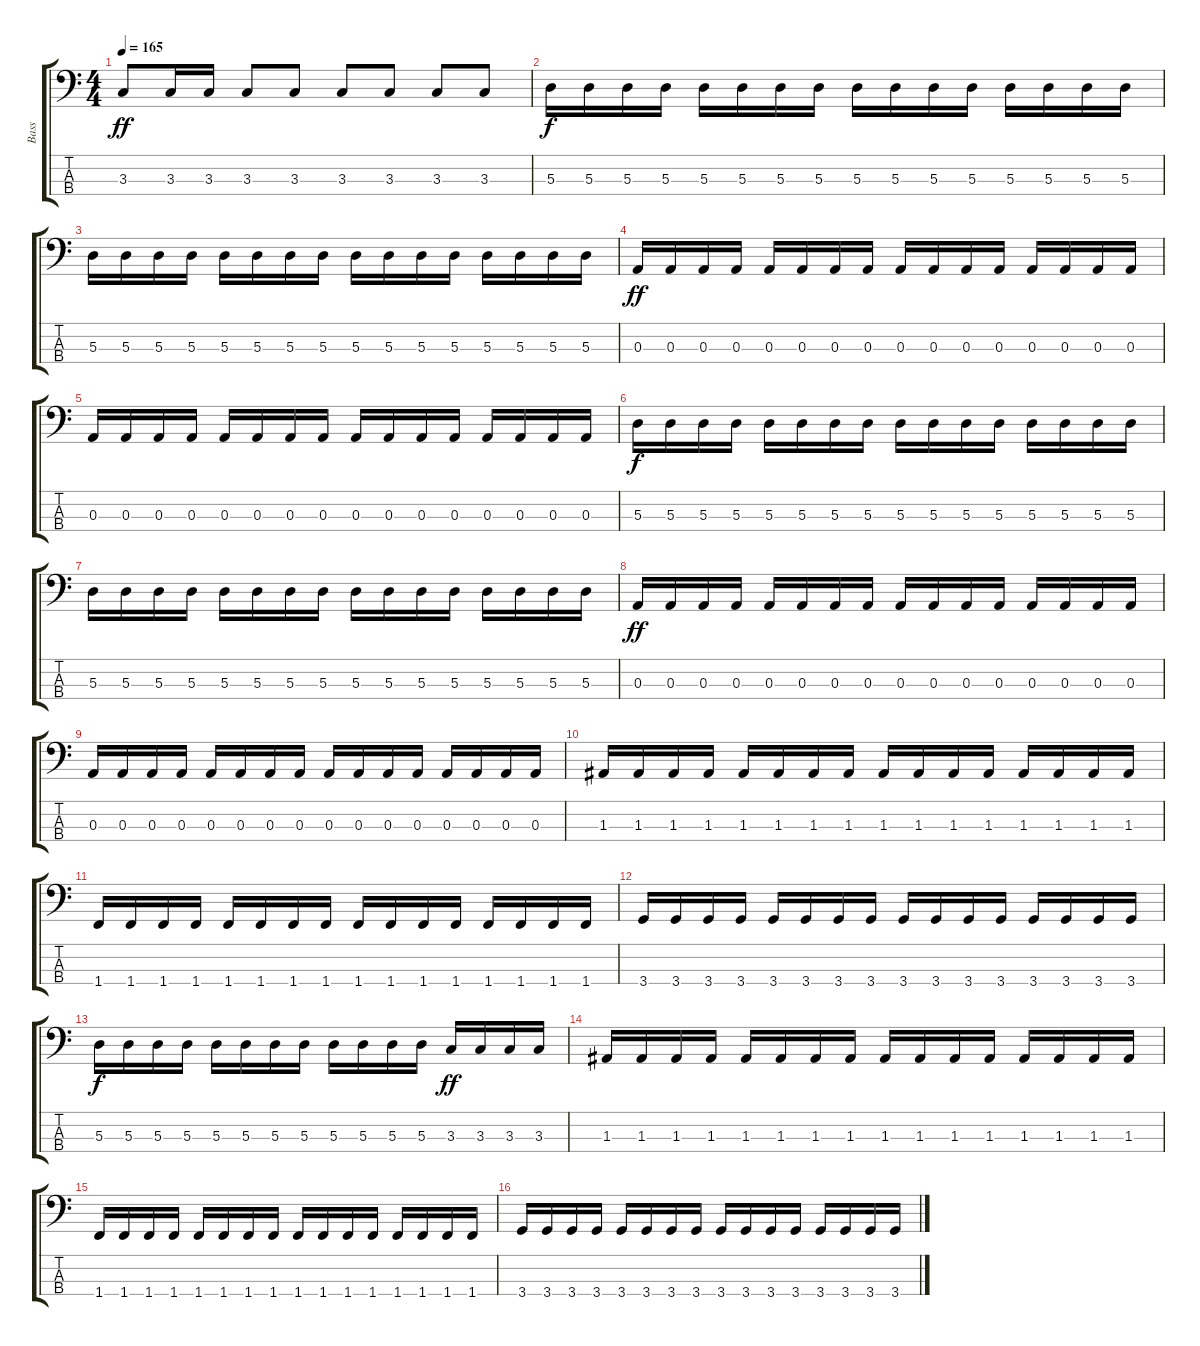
\track ("Bass " "Bass ") {instrument electricbassfinger}
\staff {score tabs}
\tuning (G2 D2 A1 E1) {hide}
\ts (4 4)
\tempo 165
\clef f4
\ks c
3.3.8{dy ff} 3.3.16 3.3.16 3.3.8 3.3.8 3.3.8 3.3.8 3.3.8 3.3.8 |
5.3.16{dy f} 5.3.16 5.3.16 5.3.16 5.3.16 5.3.16 5.3.16 5.3.16 5.3.16 5.3.16 5.3.16 5.3.16 5.3.16 5.3.16 5.3.16 5.3.16 |
5.3.16 5.3.16 5.3.16 5.3.16 5.3.16 5.3.16 5.3.16 5.3.16 5.3.16 5.3.16 5.3.16 5.3.16 5.3.16 5.3.16 5.3.16 5.3.16 |
0.3.16{dy ff} 0.3.16 0.3.16 0.3.16 0.3.16 0.3.16 0.3.16 0.3.16 0.3.16 0.3.16 0.3.16 0.3.16 0.3.16 0.3.16 0.3.16 0.3.16 |
0.3.16 0.3.16 0.3.16 0.3.16 0.3.16 0.3.16 0.3.16 0.3.16 0.3.16 0.3.16 0.3.16 0.3.16 0.3.16 0.3.16 0.3.16 0.3.16 |
5.3.16{dy f} 5.3.16 5.3.16 5.3.16 5.3.16 5.3.16 5.3.16 5.3.16 5.3.16 5.3.16 5.3.16 5.3.16 5.3.16 5.3.16 5.3.16 5.3.16 |
5.3.16 5.3.16 5.3.16 5.3.16 5.3.16 5.3.16 5.3.16 5.3.16 5.3.16 5.3.16 5.3.16 5.3.16 5.3.16 5.3.16 5.3.16 5.3.16 |
0.3.16{dy ff} 0.3.16 0.3.16 0.3.16 0.3.16 0.3.16 0.3.16 0.3.16 0.3.16 0.3.16 0.3.16 0.3.16 0.3.16 0.3.16 0.3.16 0.3.16 |
0.3.16 0.3.16 0.3.16 0.3.16 0.3.16 0.3.16 0.3.16 0.3.16 0.3.16 0.3.16 0.3.16 0.3.16 0.3.16 0.3.16 0.3.16 0.3.16 |
1.3.16 1.3.16 1.3.16 1.3.16 1.3.16 1.3.16 1.3.16 1.3.16 1.3.16 1.3.16 1.3.16 1.3.16 1.3.16 1.3.16 1.3.16 1.3.16 |
1.4.16 1.4.16 1.4.16 1.4.16 1.4.16 1.4.16 1.4.16 1.4.16 1.4.16 1.4.16 1.4.16 1.4.16 1.4.16 1.4.16 1.4.16 1.4.16 |
3.4.16 3.4.16 3.4.16 3.4.16 3.4.16 3.4.16 3.4.16 3.4.16 3.4.16 3.4.16 3.4.16 3.4.16 3.4.16 3.4.16 3.4.16 3.4.16 |
5.3.16{dy f} 5.3.16 5.3.16 5.3.16 5.3.16 5.3.16 5.3.16 5.3.16 5.3.16 5.3.16 5.3.16 5.3.16 3.3.16{dy ff} 3.3.16 3.3.16 3.3.16 |
1.3.16 1.3.16 1.3.16 1.3.16 1.3.16 1.3.16 1.3.16 1.3.16 1.3.16 1.3.16 1.3.16 1.3.16 1.3.16 1.3.16 1.3.16 1.3.16 |
1.4.16 1.4.16 1.4.16 1.4.16 1.4.16 1.4.16 1.4.16 1.4.16 1.4.16 1.4.16 1.4.16 1.4.16 1.4.16 1.4.16 1.4.16 1.4.16 |
3.4.16 3.4.16 3.4.16 3.4.16 3.4.16 3.4.16 3.4.16 3.4.16 3.4.16 3.4.16 3.4.16 3.4.16 3.4.16 3.4.16 3.4.16 3.4.16
